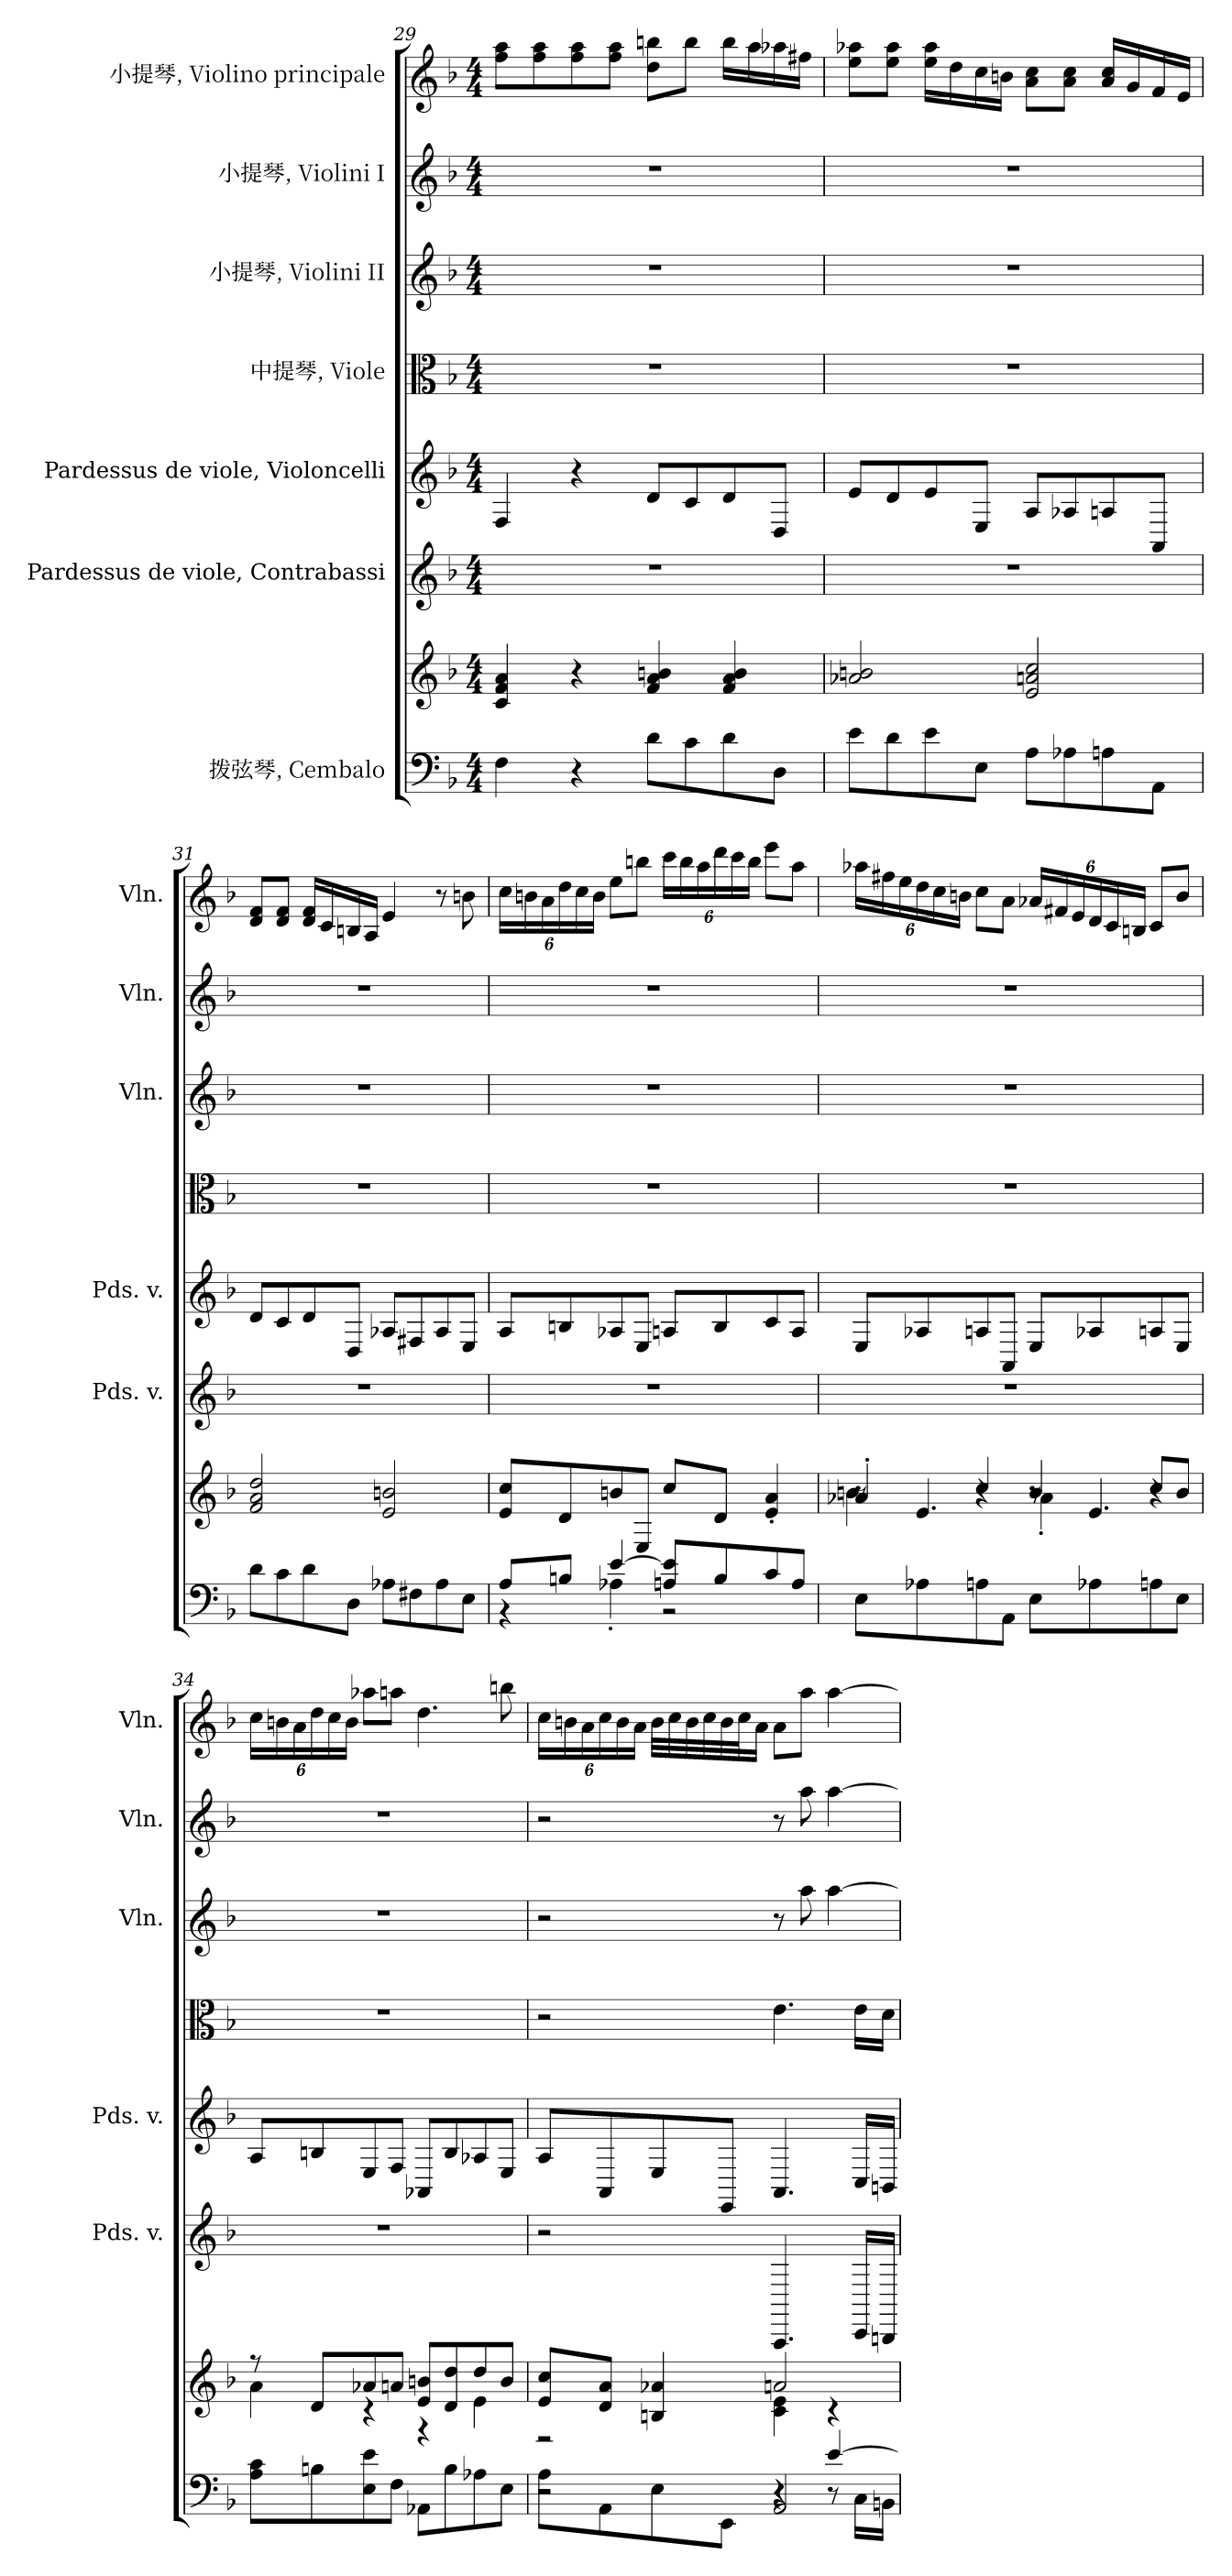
**kern	**kern	**kern	**kern	**kern	**kern	**kern	**kern
*part7	*part7	*part6	*part5	*part4	*part3	*part2	*part1
*staff8	*staff7	*staff6	*staff5	*staff4	*staff3	*staff2	*staff1
*I"拨弦琴, Cembalo	*	*I"Pardessus de viole, Contrabassi	*I"Pardessus de viole, Violoncelli	*I"中提琴, Viole	*I"小提琴, Violini II	*I"小提琴, Violini I	*I"小提琴, Violino principale
*	*	*I'Pds. v.	*I'Pds. v.	*	*I'Vln.	*I'Vln.	*I'Vln.
*clefF4	*clefG2	*clefG2	*clefG2	*clefC3	*clefG2	*clefG2	*clefG2
*k[b-]	*k[b-]	*k[b-]	*k[b-]	*k[b-]	*k[b-]	*k[b-]	*k[b-]
*M4/4	*M4/4	*M4/4	*M4/4	*M4/4	*M4/4	*M4/4	*M4/4
=29	=29	=29	=29	=29	=29	=29	=29
4F\	4c/ 4f/ 4a/	1r	4F/	1r	1r	1r	8ff\ 8aa\L
.	.	.	.	.	.	.	8ff\ 8aa\
4r	4r	.	4r	.	.	.	8ff\ 8aa\
.	.	.	.	.	.	.	8ff\ 8aa\J
8d\L	4f/ 4a/ 4bn/	.	8d/L	.	.	.	8dd\ 8bbn\L
8c\	.	.	8c/	.	.	.	8bb\J
8d\	4f/ 4a/ 4b/	.	8d/	.	.	.	16bb\LL
.	.	.	.	.	.	.	16aa\
8D\J	.	.	8D/J	.	.	.	16aa-X\
.	.	.	.	.	.	.	16ff#X\JJ
!!LO:PB:g=z
=30	=30	=30	=30	=30	=30	=30	=30
8e\L	2a-X/ 2bn/	1r	8e/L	1r	1r	1r	8ee\ 8aa-X\L
8d\	.	.	8d/	.	.	.	8ee\ 8aa-\J
8e\	.	.	8e/	.	.	.	16ee\ 16aa-\LL
.	.	.	.	.	.	.	16dd\
8E\J	.	.	8E/J	.	.	.	16cc\
.	.	.	.	.	.	.	16bn\JJ
8A\L	2e/ 2an/ 2cc/	.	8A/L	.	.	.	8a\ 8cc\L
8A-X\	.	.	8A-X/	.	.	.	8a\ 8cc\J
8An\	.	.	8An/	.	.	.	16a/ 16cc/LL
.	.	.	.	.	.	.	16g/
8AA\J	.	.	8AA/J	.	.	.	16f/
.	.	.	.	.	.	.	16e/JJ
=31	=31	=31	=31	=31	=31	=31	=31
8d\L	2f/ 2a/ 2dd/	1r	8d/L	1r	1r	1r	8d/ 8f/L
8c\	.	.	8c/	.	.	.	8d/ 8f/J
8d\	.	.	8d/	.	.	.	16d/ 16f/LL
.	.	.	.	.	.	.	16c/
8D\J	.	.	8D/J	.	.	.	16Bn/
.	.	.	.	.	.	.	16A/JJ
8A-X\L	2e/ 2bn/	.	8A-X/L	.	.	.	4e/
8F#X\	.	.	8F#X/	.	.	.	.
8A-\	.	.	8A-/	.	.	.	8r
8E\J	.	.	8E/J	.	.	.	8bn\
!!LO:PB:g=z
=32	=32	=32	=32	=32	=32	=32	=32
*^	*	*	*	*	*	*	*
*	*	*	*	*	*	*	*	*Xbrackettup
8A/L	4r	8e/ 8cc/L	1r	8A/L	1r	1r	1r	24cc\LL
.	.	.	.	.	.	.	.	24bn\
.	.	.	.	.	.	.	.	24a\
8Bn/J	.	8d/	.	8Bn/	.	.	.	24dd\
.	.	.	.	.	.	.	.	24cc\
.	.	.	.	.	.	.	.	24b\JJ
[4e/	4A-X'\	8bn/	.	8A-X/	.	.	.	8ee\L
.	.	8E/J	.	8E/J	.	.	.	8bbn\J
8An/ 8e/]L	2r	8cc/L	.	8An/L	.	.	.	24ccc\LL
.	.	.	.	.	.	.	.	24bb\
.	.	.	.	.	.	.	.	24aa\
8B/	.	8d/J	.	8B/	.	.	.	24ddd\
.	.	.	.	.	.	.	.	24ccc\
.	.	.	.	.	.	.	.	24bb\JJ
8c/	.	4e/' 4a/'	.	8c/	.	.	.	8eee\L
8A/J	.	.	.	8A/J	.	.	.	8aa\J
*v	*v	*	*	*	*	*	*	*
=33	=33	=33	=33	=33	=33	=33	=33
*	*^	*	*	*	*	*	*
*	*	*^	*	*	*	*	*	*
8E\L	4a-X'/	4bn\	8r	1r	8E/L	1r	1r	1r	24aa-X\LL
.	.	.	.	.	.	.	.	.	24ff#X\
.	.	.	.	.	.	.	.	.	24ee\
8A-X\	.	.	4.e/	.	8A-X/	.	.	.	24dd\
.	.	.	.	.	.	.	.	.	24cc\
.	.	.	.	.	.	.	.	.	24bn\JJ
8An\	4cc/	4r	.	.	8An/	.	.	.	8cc\L
8AA\J	.	.	.	.	8AA/J	.	.	.	8a\J
8E\L	4b/	4a-'\	8r	.	8E/L	.	.	.	24a-X/LL
.	.	.	.	.	.	.	.	.	24f#X/
.	.	.	.	.	.	.	.	.	24e/
8A-X\	.	.	4.e/	.	8A-X/	.	.	.	24d/
.	.	.	.	.	.	.	.	.	24c/
.	.	.	.	.	.	.	.	.	24Bn/JJ
8An\	8cc/L	4r	.	.	8An/	.	.	.	8c/L
8E\J	8b/J	.	.	.	8E/J	.	.	.	8b/J
*	*	*v	*v	*	*	*	*	*	*
!!LO:PB:g=z
=34	=34	=34	=34	=34	=34	=34	=34	=34
8A\ 8c\L	8r	4a\	1r	8A/L	1r	1r	1r	24cc\LL
.	.	.	.	.	.	.	.	24bn\
.	.	.	.	.	.	.	.	24a\
8Bn\	8d/L	.	.	8Bn/	.	.	.	24dd\
.	.	.	.	.	.	.	.	24cc\
.	.	.	.	.	.	.	.	24b\JJ
8E\ 8e\	8a-X/	4r	.	8E/	.	.	.	8aa-X\L
8F\J	8an/J	.	.	8F/J	.	.	.	8aan\J
8AA-X\L	8e/ 8bn/L	4r	.	8AA-X/L	.	.	.	4.dd\
8B\	8d/ 8dd/	.	.	8B/	.	.	.	.
8A-X\	8dd/	4e\	.	8A-X/	.	.	.	.
8E\J	8b/J	.	.	8E/J	.	.	.	8bbn\
=35	=35	=35	=35	=35	=35	=35	=35	=35
*^	*	*	*	*	*	*	*	*
*	*^	*	*	*	*	*	*	*	*
2r	8A\L	2r	8e/ 8cc/L	2r	2r	8A/L	2r	2r	2r	24cc\LL
.	.	.	.	.	.	.	.	.	.	24bn\
.	.	.	.	.	.	.	.	.	.	24a\
.	8AA\	.	8d/ 8a/J	.	.	8AA/	.	.	.	24cc\
.	.	.	.	.	.	.	.	.	.	24b\
.	.	.	.	.	.	.	.	.	.	24a\JJ
.	8E\	.	4Bn/ 4a-X/	.	.	8E/	.	.	.	32b\LLL
.	.	.	.	.	.	.	.	.	.	32cc\
.	.	.	.	.	.	.	.	.	.	32b\
.	.	.	.	.	.	.	.	.	.	32cc\
.	8EE\J	.	.	.	.	8EE/J	.	.	.	32b\
.	.	.	.	.	.	.	.	.	.	32cc\J
.	.	.	.	.	.	.	.	.	.	16a\JJ
4r	4r	2AA/	2an/	4c\ 4e\	4.AAA/	4.AA/	4.e\	8r	8r	8a\L
.	.	.	.	.	.	.	.	8aa\	8aa\	8aa\J
[4e/	8r	.	.	4r	.	.	.	[4aa\	[4aa\	[4aa\
.	16C\LL	.	.	.	16CC/LL	16C/LL	16e\LL	.	.	.
.	16BBn\JJ	.	.	.	16BBBn/JJ	16BBn/JJ	16d\JJ	.	.	.
*v	*v	*v	*	*	*	*	*	*	*	*
*	*v	*v	*	*	*	*	*	*
=	=	=	=	=	=	=	=
*-	*-	*-	*-	*-	*-	*-	*-
